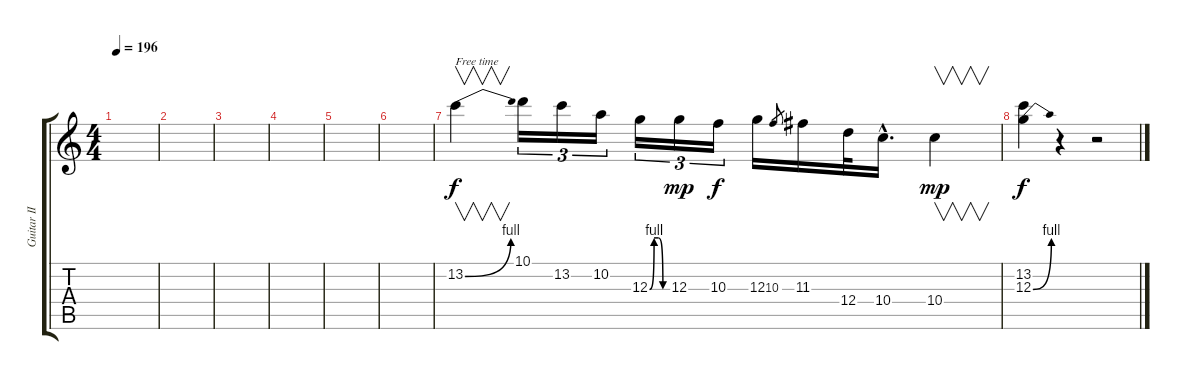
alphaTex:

\track ("Guitar II" "Guitar II") {instrument overdrivenguitar}
\staff {score tabs}
\tuning (E4 B3 G3 D3 A2 E2) {hide}
\ts (4 4)
\tempo 196
\clef g2
\ks c
|
|
|
|
|
|
13.2{be (bend 0 0 60 4)}.4{v txt "Free time"} 10.1.16{tu (3 2)} 13.2.16{tu (3 2)} 10.2.16{tu (3 2)} 12.3{be (custom 0 0 15 4 30 4 45 0 60 0)}.16{tu (3 2)} 12.3.16{tu (3 2) dy mp} 10.3.16{tu (3 2) dy f} 12.3.16 10.3.8{gr} 11.3.16 12.4.32 10.4{hac}.16{d} 10.4.4{v dy mp} |
(13.2 12.3{be (bend 0 0 60 4)}).4{dy f} r.4 r.2
